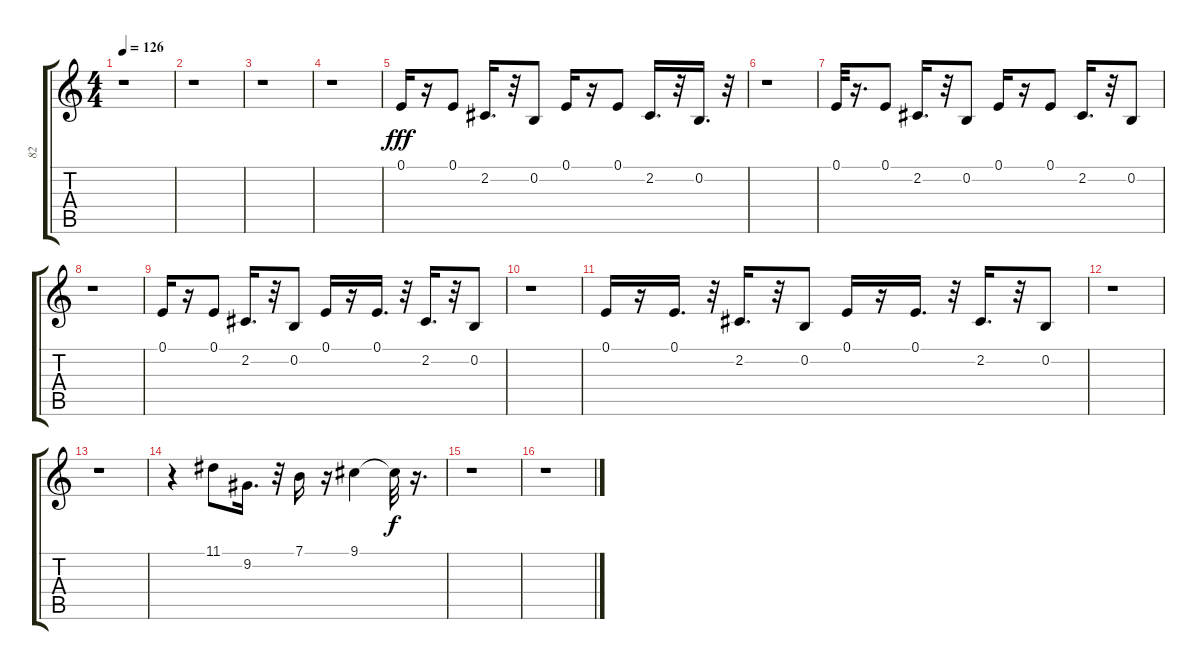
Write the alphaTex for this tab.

\track ("82" "82") {instrument lead2sawtooth}
\staff {score tabs}
\tuning (E4 B3 G3 D3 A2 E2) {hide}
\ts (4 4)
\tempo 126
\clef g2
\ks c
r.1{dy fff} |
r.1 |
r.1 |
r.1 |
0.1.16 r.16 0.1.8 2.2.16{d} r.32 0.2.8 0.1.16 r.16 0.1.8 2.2.16{d} r.32 0.2.16{d} r.32 |
r.1 |
0.1.32 r.16{d} 0.1.8 2.2.16{d} r.32 0.2.8 0.1.16 r.16 0.1.8 2.2.16{d} r.32 0.2.8 |
r.1 |
0.1.16 r.16 0.1.8 2.2.16{d volume 12} r.32 0.2.8 0.1.16 r.16 0.1.16{d} r.32 2.2.16{d} r.32 0.2.8 |
r.1 |
0.1.16 r.16 0.1.16{d} r.32 2.2.16{d} r.32 0.2.8 0.1.16 r.16 0.1.16{d} r.32 2.2.16{d} r.32 0.2.8 |
r.1 |
r.1 |
r.4 11.1.8 9.2.16{d} r.32 7.1.16 r.16 9.1.4 9.1{t}.32{dy f} r.16{d} |
r.1 |
r.1
